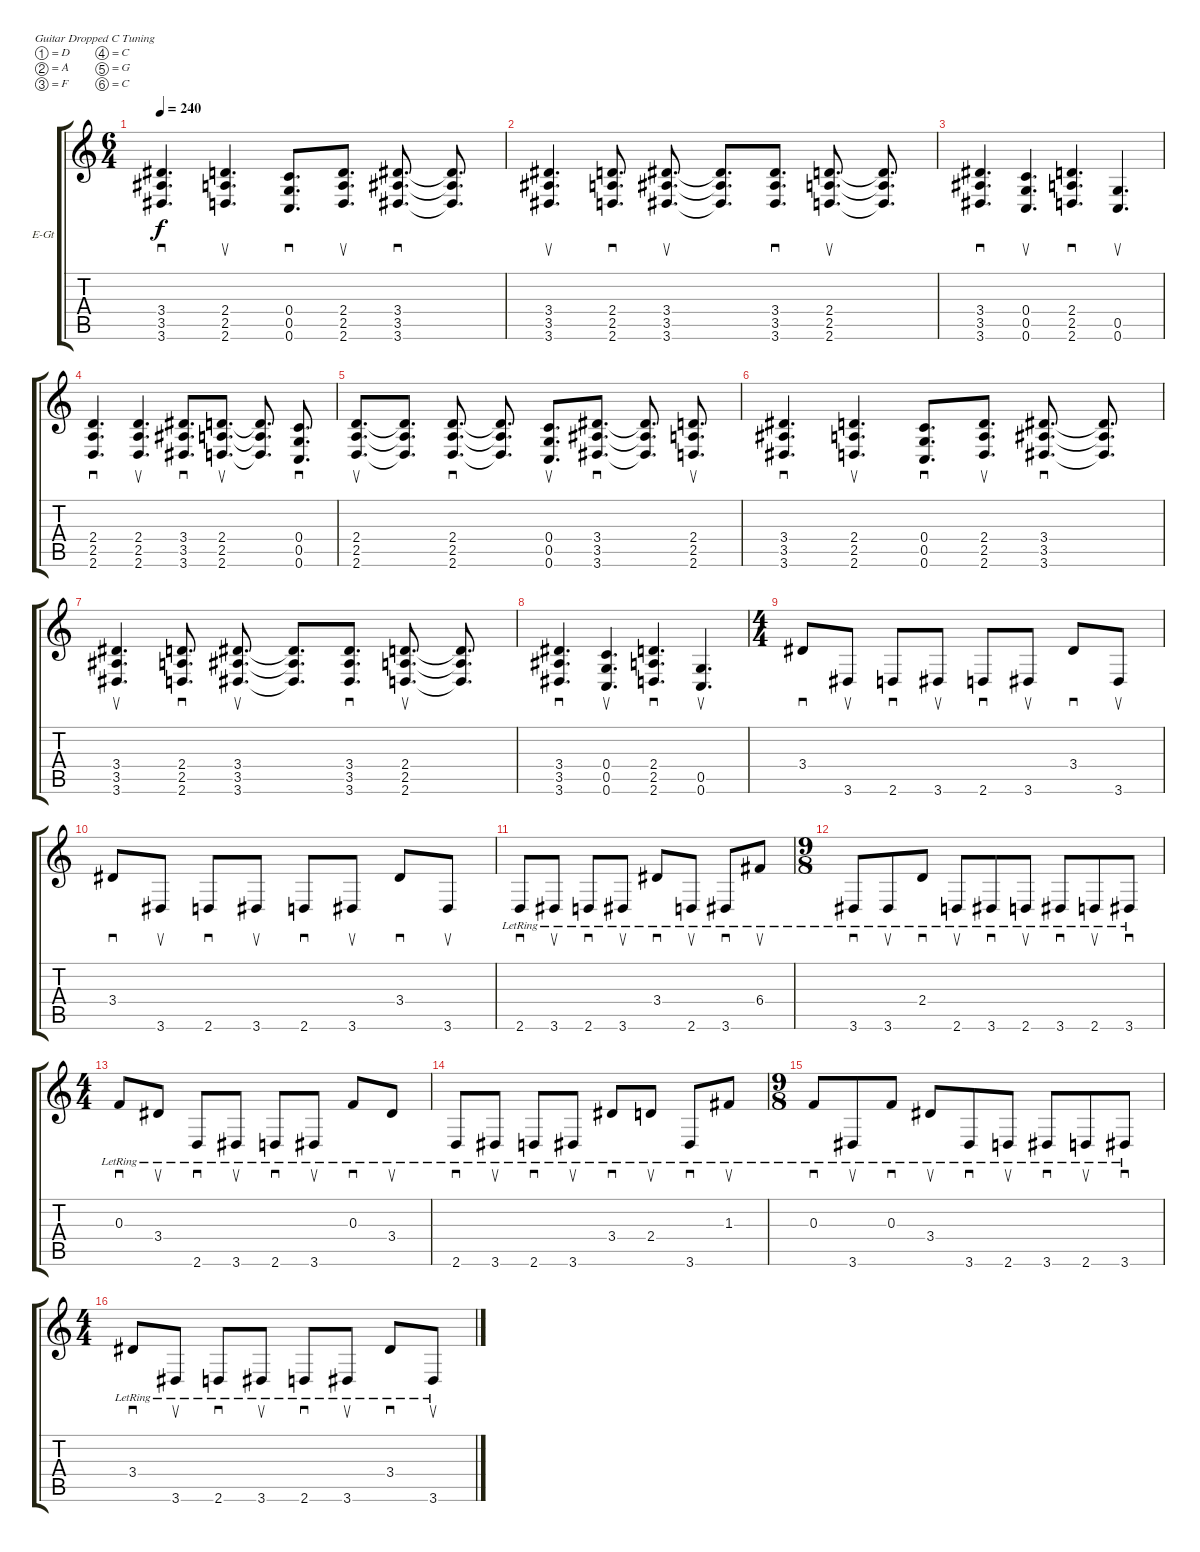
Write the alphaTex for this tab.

\bracketExtendMode groupsimilarinstruments
\firstSystemTrackNameOrientation horizontal
\otherSystemsTrackNameOrientation horizontal
\track ("Electric Guitar 2" "E-Gt") {instrument distortionguitar}
\staff {score tabs}
\tuning (D4 A3 F3 C3 G2 C2)
\ts (6 4)
\tempo 240
\clef g2
\ks c
(3.5 3.4 3.6).4{d sd dy f} (2.5 2.4 2.6).4{d su} (0.5 0.4 0.6).8{d sd} (2.4 2.5 2.6).8{d su} (3.4 3.5 3.6).8{d sd} (3.5{t} 3.4{t} 3.6{t}).8{d} |
(3.4 3.5 3.6).4{d su} (2.4 2.5 2.6).8{d sd} (3.5 3.4 3.6).8{d su} (3.4{t} 3.5{t} 3.6{t}).8{d} (3.4 3.5 3.6).8{d sd} (2.5 2.4 2.6).8{d su} (2.4{t} 2.5{t} 2.6{t}).8{d} |
(3.4 3.5 3.6).4{d sd} (0.4 0.5 0.6).4{d su} (2.5 2.4 2.6).4{d sd} (0.5 0.6).4{d su} |
(2.5 2.4 2.6).4{d sd} (2.5 2.4 2.6).4{d su} (3.4 3.5 3.6).8{d sd} (2.4 2.5 2.6).8{d su} (2.5{t} 2.4{t} 2.6{t}).8{d} (0.4 0.5 0.6).8{d sd} |
(2.4 2.5 2.6).8{d su} (2.5{t} 2.4{t} 2.6{t}).8{d} (2.4 2.5 2.6).8{d sd} (2.5{t} 2.4{t} 2.6{t}).8{d} (0.5 0.4 0.6).8{d su} (3.4 3.5 3.6).8{d sd} (3.5{t} 3.4{t} 3.6{t}).8{d} (2.4 2.5 2.6).8{d su} |
(3.5 3.4 3.6).4{d sd} (2.5 2.4 2.6).4{d su} (0.5 0.4 0.6).8{d sd} (2.4 2.5 2.6).8{d su} (3.4 3.5 3.6).8{d sd} (3.5{t} 3.4{t} 3.6{t}).8{d} |
(3.4 3.5 3.6).4{d su} (2.4 2.5 2.6).8{d sd} (3.5 3.4 3.6).8{d su} (3.4{t} 3.5{t} 3.6{t}).8{d} (3.4 3.5 3.6).8{d sd} (2.5 2.4 2.6).8{d su} (2.4{t} 2.5{t} 2.6{t}).8{d} |
(3.4 3.5 3.6).4{d sd} (0.4 0.5 0.6).4{d su} (2.5 2.4 2.6).4{d sd} (0.5 0.6).4{d su} |
\ts (4 4)
3.4.8{sd} 3.6.8{su} 2.6.8{sd} 3.6.8{su} 2.6.8{sd} 3.6.8{su} 3.4.8{sd} 3.6.8{su} |
3.4.8{sd} 3.6.8{su} 2.6.8{sd} 3.6.8{su} 2.6.8{sd} 3.6.8{su} 3.4.8{sd} 3.6.8{su} |
2.6{lr}.8{sd} 3.6{lr}.8{su} 2.6{lr}.8{sd} 3.6{lr}.8{su} 3.4{lr}.8{sd} 2.6{lr}.8{su} 3.6{lr}.8{sd} 6.4{lr}.8{su} |
\ts (9 8)
3.6{lr}.8{sd} 3.6{lr}.8{su} 2.4{lr}.8{sd} 2.6{lr}.8{su} 3.6{lr}.8{sd} 2.6{lr}.8{su} 3.6{lr}.8{sd} 2.6{lr}.8{su} 3.6{lr}.8{sd} |
\ts (4 4)
0.3{lr}.8{sd} 3.4{lr}.8{su} 2.6{lr}.8{sd} 3.6{lr}.8{su} 2.6{lr}.8{sd} 3.6{lr}.8{su} 0.3{lr}.8{sd} 3.4{lr}.8{su} |
2.6{lr}.8{sd} 3.6{lr}.8{su} 2.6{lr}.8{sd} 3.6{lr}.8{su} 3.4{lr}.8{sd} 2.4{lr}.8{su} 3.6{lr}.8{sd} 1.3{lr}.8{su} |
\ts (9 8)
0.3{lr}.8{sd} 3.6{lr}.8{su} 0.3{lr}.8{sd} 3.4{lr}.8{su} 3.6{lr}.8{sd} 2.6{lr}.8{su} 3.6{lr}.8{sd} 2.6{lr}.8{su} 3.6{lr}.8{sd} |
\ts (4 4)
3.4{lr}.8{sd} 3.6{lr}.8{su} 2.6{lr}.8{sd} 3.6{lr}.8{su} 2.6{lr}.8{sd} 3.6{lr}.8{su} 3.4{lr}.8{sd} 3.6{lr}.8{su}
